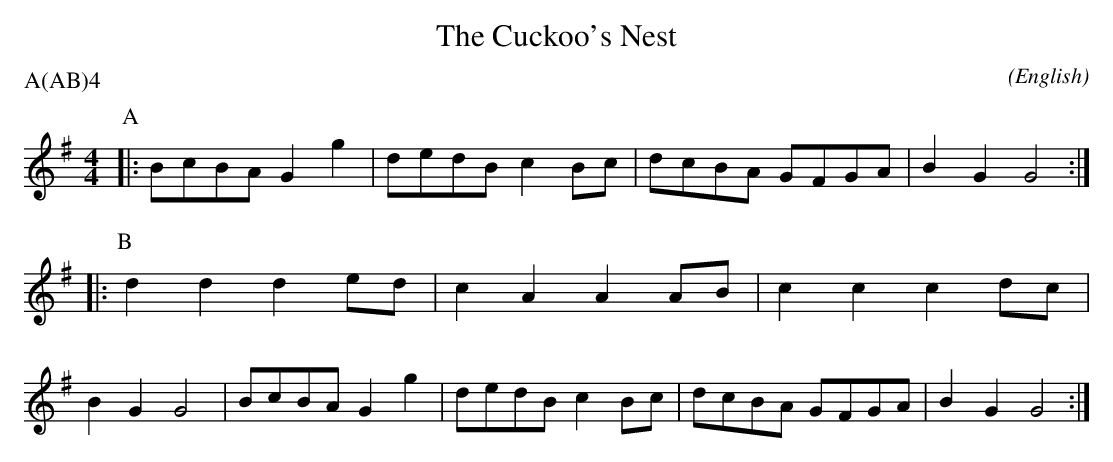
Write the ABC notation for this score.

X:1
T:The Cuckoo's Nest
M:4/4
C:
O:English
P:A(AB)4
K:G
P:A
|:\
	BcBA  G2 g2 |  dedB  c2  Bc |  dcBA  GFGA  |  B2 G2 G4 :|\
P:B
|:      d2 d2 d2 ed |  c2 A2 A2  AB |  c2 c2 c2 dc |  B2 G2 G4 |\
	BcBA  G2 g2 |  dedB  c2  Bc |  dcBA  GFGA  |  B2 G2 G4 :|
